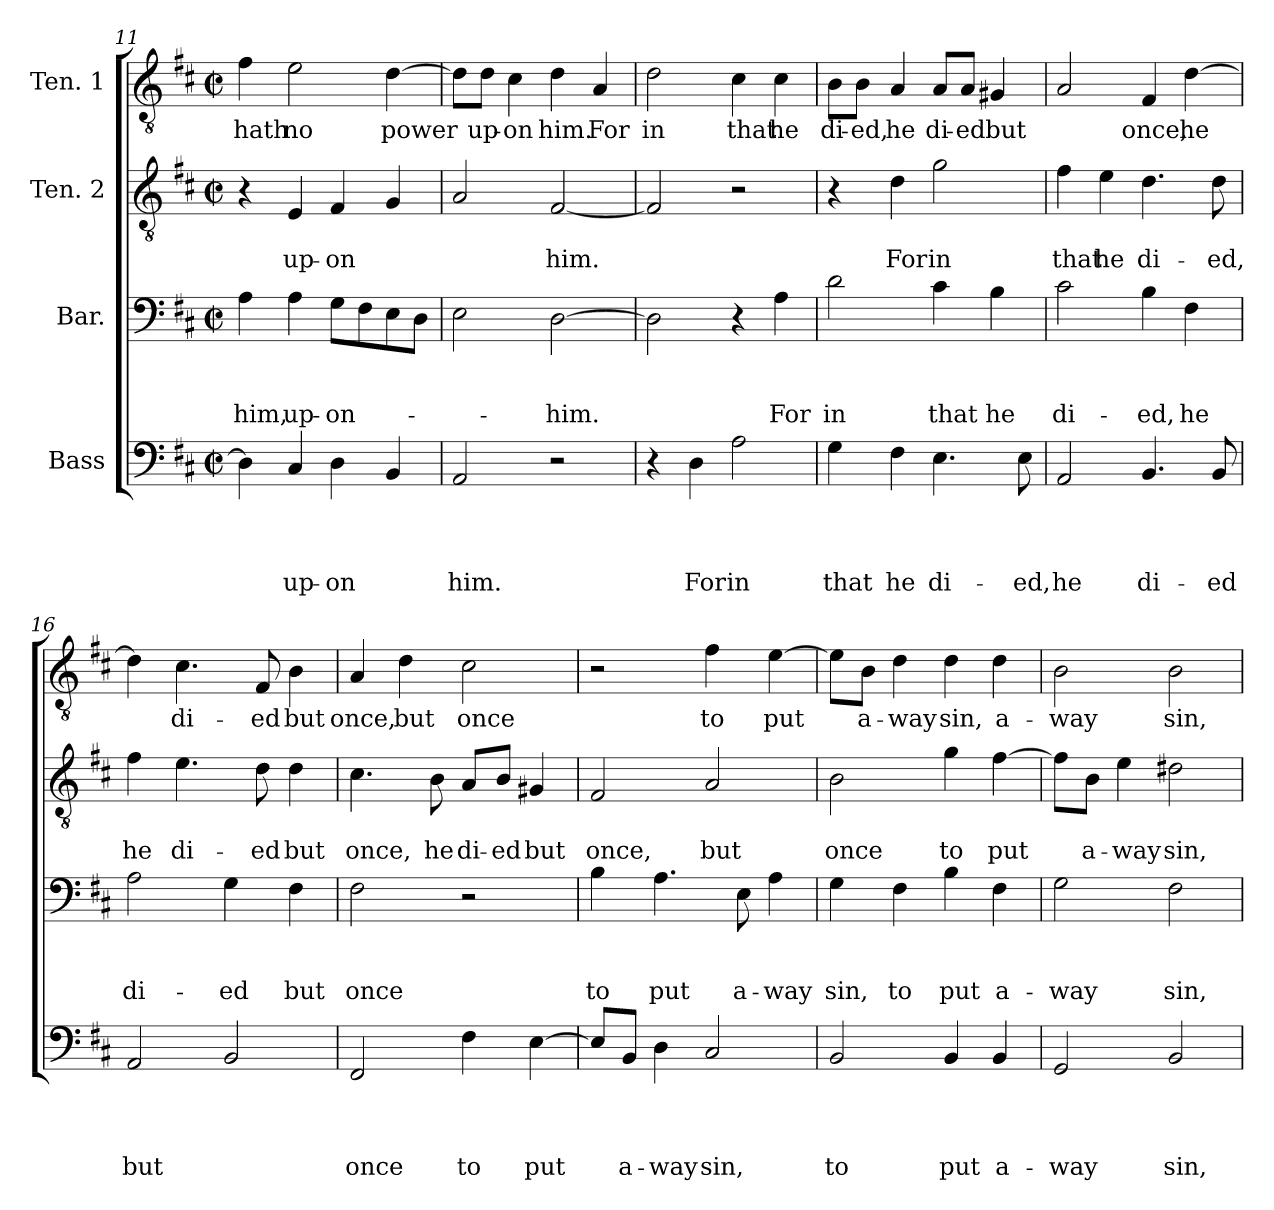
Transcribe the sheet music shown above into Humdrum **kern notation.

**kern	**text	**text	**text	**text	**kern	**text	**text	**text	**kern	**text	**text	**kern	**text
*part4	*part4	*part4	*part4	*part4	*part3	*part3	*part3	*part3	*part2	*part2	*part2	*part1	*part1
*staff4	*staff4	*staff4	*staff4	*staff4	*staff3	*staff3	*staff3	*staff3	*staff2	*staff2	*staff2	*staff1	*staff1
*I"Bass	*	*	*	*	*I"Bar.	*	*	*	*I"Ten. 2	*	*	*I"Ten. 1	*
*clefF4	*	*	*	*	*clefF4	*	*	*	*clefGv2	*	*	*clefGv2	*
*k[f#c#]	*	*	*	*	*k[f#c#]	*	*	*	*k[f#c#]	*	*	*k[f#c#]	*
*D:	*	*	*	*	*D:	*	*	*	*D:	*	*	*D:	*
*M2/2	*	*	*	*	*M2/2	*	*	*	*M2/2	*	*	*M2/2	*
*met(c|)	*	*	*	*	*met(c|)	*	*	*	*met(c|)	*	*	*met(c|)	*
=11	=11	=11	=11	=11	=11	=11	=11	=11	=11	=11	=11	=11	=11
!	!	!	!	!	!	!	!	!LO:LY:b	!	!	!	!	!LO:LY:b
4D\]	.	.	.	.	4A\	.	.	him,	4r	.	.	4f#\	hath
!	!	!	!	!LO:LY:b	!	!	!	!LO:LY:b	!	!	!LO:LY:b	!	!LO:LY:b
4C#/	.	.	.	up-	4A\	.	.	up-	4E/	.	up-	2e\	no
!	!	!	!	!LO:LY:b	!	!	!	!LO:LY:b	!	!	!LO:LY:b	!	!
4D\	.	.	.	-on	8G\L	.	.	-on-	4F#/	.	-on	.	.
.	.	.	.	.	8F#\	.	.	.	.	.	.	.	.
!	!	!	!	!	!	!	!	!	!	!	!	!	!LO:LY:b
4BB/	.	.	.	.	8E\	.	.	.	4G/	.	.	[>4d\	power
.	.	.	.	.	8D\J	.	.	.	.	.	.	.	.
=12	=12	=12	=12	=12	=12	=12	=12	=12	=12	=12	=12	=12	=12
!	!	!	!	!LO:LY:b	!	!	!	!	!	!	!	!	!
2AA/	.	.	.	him.	2E\	.	.	.	2A/	.	.	8d\L]	.
!	!	!	!	!	!	!	!	!	!	!	!	!	!LO:LY:b
.	.	.	.	.	.	.	.	.	.	.	.	8d\J	up-
!	!	!	!	!	!	!	!	!	!	!	!	!	!LO:LY:b:rj
.	.	.	.	.	.	.	.	.	.	.	.	4c#\	-on
!	!	!	!	!	!	!	!	!LO:LY:b	!	!	!LO:LY:b	!	!LO:LY:b
2r	.	.	.	.	[<2D\	.	.	-him.	[<2F#/	.	him.	4d\	him.
!	!	!	!	!	!	!	!	!	!	!	!	!	!LO:LY:b
.	.	.	.	.	.	.	.	.	.	.	.	4A/	For
!!LO:LB:g=z
=13	=13	=13	=13	=13	=13	=13	=13	=13	=13	=13	=13	=13	=13
!	!	!	!	!	!	!	!	!	!	!	!	!	!LO:LY:b
4r	.	.	.	.	2D\]	.	.	.	2F#/]	.	.	2d\	in
!	!	!	!	!LO:LY:b	!	!	!	!	!	!	!	!	!
4D\	.	.	.	For	.	.	.	.	.	.	.	.	.
!	!	!	!	!LO:LY:b	!	!	!	!	!	!	!	!	!LO:LY:b
2A\	.	.	.	in	4r	.	.	.	2r	.	.	4c#\	that
!	!	!	!	!	!	!	!	!LO:LY:b	!	!	!	!	!LO:LY:b
.	.	.	.	.	4A\	.	.	For	.	.	.	4c#\	he
=14	=14	=14	=14	=14	=14	=14	=14	=14	=14	=14	=14	=14	=14
!	!	!	!	!LO:LY:b	!	!	!	!LO:LY:b	!	!	!	!	!LO:LY:b
4G\	.	.	.	that	2d\	.	.	in	4r	.	.	8B\L	di-
!	!	!	!	!	!	!	!	!	!	!	!	!	!LO:LY:b
.	.	.	.	.	.	.	.	.	.	.	.	8B\J	-ed,
!	!	!	!	!LO:LY:b	!	!	!	!	!	!	!LO:LY:b	!	!LO:LY:b
4F#\	.	.	.	he	.	.	.	.	4d\	.	For	4A/	he
!	!	!	!	!LO:LY:b	!	!	!	!LO:LY:b	!	!	!LO:LY:b	!	!LO:LY:b
4.E\	.	.	.	di-	4c#\	.	.	that	2g\	.	in	8A/L	di-
!	!	!	!	!	!	!	!	!	!	!	!	!	!LO:LY:b:rj
.	.	.	.	.	.	.	.	.	.	.	.	8A/J	-ed
!	!	!	!	!	!	!	!	!LO:LY:b	!	!	!	!	!LO:LY:b
.	.	.	.	.	4B\	.	.	he	.	.	.	4G#X/	but
!	!	!	!	!LO:LY:b	!	!	!	!	!	!	!	!	!
8E\	.	.	.	-ed,	.	.	.	.	.	.	.	.	.
=15	=15	=15	=15	=15	=15	=15	=15	=15	=15	=15	=15	=15	=15
!	!	!	!	!LO:LY:b	!	!	!	!LO:LY:b	!	!	!LO:LY:b	!	!
2AA/	.	.	.	he	2c#\	.	.	di-	4f#\	.	that	2A/	.
!	!	!	!	!	!	!	!	!	!	!	!LO:LY:b	!	!
.	.	.	.	.	.	.	.	.	4e\	.	he	.	.
!	!	!	!	!LO:LY:b	!	!	!	!LO:LY:b	!	!	!LO:LY:b	!	!LO:LY:b
4.BB/	.	.	.	di-	4B\	.	.	-ed,	4.d\	.	di-	4F#/	once,
!	!	!	!	!	!	!	!	!LO:LY:b	!	!	!	!	!LO:LY:b
.	.	.	.	.	4F#\	.	.	he	.	.	.	[>4d\	he
!	!	!	!	!LO:LY:b	!	!	!	!	!	!	!LO:LY:b	!	!
8BB/	.	.	.	-ed	.	.	.	.	8d\	.	-ed,	.	.
=16	=16	=16	=16	=16	=16	=16	=16	=16	=16	=16	=16	=16	=16
!	!	!	!	!LO:LY:b	!	!	!	!LO:LY:b	!	!	!LO:LY:b	!	!
2AA/	.	.	.	but	2A\	.	.	di-	4f#\	.	he	4d\]	.
!	!	!	!	!	!	!	!	!	!	!	!LO:LY:b	!	!LO:LY:b
.	.	.	.	.	.	.	.	.	4.e\	.	di-	4.c#\	di-
!	!	!	!	!	!	!	!	!LO:LY:b	!	!	!	!	!
2BB/	.	.	.	.	4G\	.	.	-ed	.	.	.	.	.
!	!	!	!	!	!	!	!	!	!	!	!LO:LY:b	!	!LO:LY:b
.	.	.	.	.	.	.	.	.	8d\	.	-ed	8F#/	-ed
!	!	!	!	!	!	!	!	!LO:LY:b	!	!	!LO:LY:b	!	!LO:LY:b
.	.	.	.	.	4F#\	.	.	but	4d\	.	but	4B\	but
=17	=17	=17	=17	=17	=17	=17	=17	=17	=17	=17	=17	=17	=17
!	!	!	!	!LO:LY:b	!	!	!	!LO:LY:b	!	!	!LO:LY:b	!	!LO:LY:b
2FF#/	.	.	.	once	2F#\	.	.	once	4.c#\	.	once,	4A/	once,
!	!	!	!	!	!	!	!	!	!	!	!	!	!LO:LY:b
.	.	.	.	.	.	.	.	.	.	.	.	4d\	but
!	!	!	!	!	!	!	!	!	!	!	!LO:LY:b	!	!
.	.	.	.	.	.	.	.	.	8B\	.	he	.	.
!	!	!	!	!LO:LY:b	!	!	!	!	!	!	!LO:LY:b	!	!LO:LY:b
4F#\	.	.	.	to	2r	.	.	.	8A/L	.	di-	2c#\	once
!	!	!	!	!	!	!	!	!	!	!	!LO:LY:b:rj	!	!
.	.	.	.	.	.	.	.	.	8B/J	.	-ed	.	.
!	!	!	!	!LO:LY:b	!	!	!	!	!	!	!LO:LY:b	!	!
[>4E\	.	.	.	put	.	.	.	.	4G#X/	.	but	.	.
=18	=18	=18	=18	=18	=18	=18	=18	=18	=18	=18	=18	=18	=18
!	!	!	!	!	!	!	!	!LO:LY:b	!	!	!LO:LY:b	!	!
8E/L]	.	.	.	.	4B\	.	.	to	2F#/	.	once,	2r	.
!	!	!	!	!LO:LY:b	!	!	!	!	!	!	!	!	!
8BB/J	.	.	.	a-	.	.	.	.	.	.	.	.	.
!	!	!	!	!LO:LY:b	!	!	!	!LO:LY:b	!	!	!	!	!
4D\	.	.	.	-way	4.A\	.	.	put	.	.	.	.	.
!	!	!	!	!LO:LY:b	!	!	!	!	!	!	!LO:LY:b	!	!LO:LY:b
2C#/	.	.	.	sin,	.	.	.	.	2A/	.	but	4f#\	to
!	!	!	!	!	!	!	!	!LO:LY:b	!	!	!	!	!
.	.	.	.	.	8E\	.	.	a-	.	.	.	.	.
!	!	!	!	!	!	!	!	!LO:LY:b	!	!	!	!	!LO:LY:b
.	.	.	.	.	4A\	.	.	-way	.	.	.	[>4e\	put
!!LO:PB:g=z
=19	=19	=19	=19	=19	=19	=19	=19	=19	=19	=19	=19	=19	=19
!	!	!	!	!LO:LY:b	!	!	!	!LO:LY:b	!	!	!LO:LY:b	!	!
2BB/	.	.	.	to	4G\	.	.	sin,	2B\	.	once	8e\L]	.
!	!	!	!	!	!	!	!	!	!	!	!	!	!LO:LY:b
.	.	.	.	.	.	.	.	.	.	.	.	8B\J	a-
!	!	!	!	!	!	!	!	!LO:LY:b	!	!	!	!	!LO:LY:b
.	.	.	.	.	4F#\	.	.	to	.	.	.	4d\	-way
!	!	!	!	!LO:LY:b	!	!	!	!LO:LY:b	!	!	!LO:LY:b	!	!LO:LY:b
4BB/	.	.	.	put	4B\	.	.	put	4g\	.	to	4d\	sin,
!	!	!	!	!LO:LY:b	!	!	!	!LO:LY:b	!	!	!LO:LY:b	!	!LO:LY:b
4BB/	.	.	.	a-	4F#\	.	.	a-	[>4f#\	.	put	4d\	a-
=20	=20	=20	=20	=20	=20	=20	=20	=20	=20	=20	=20	=20	=20
!	!	!	!	!LO:LY:b	!	!	!	!LO:LY:b	!	!	!	!	!LO:LY:b
2GG/	.	.	.	-way	2G\	.	.	-way	8f#\L]	.	.	2B\	-way
!	!	!	!	!	!	!	!	!	!	!	!LO:LY:b	!	!
.	.	.	.	.	.	.	.	.	8B\J	.	a-	.	.
!	!	!	!	!	!	!	!	!	!	!	!LO:LY:b	!	!
.	.	.	.	.	.	.	.	.	4e\	.	-way	.	.
!	!	!	!	!LO:LY:b	!	!	!	!LO:LY:b	!	!	!LO:LY:b	!	!LO:LY:b
2BB/	.	.	.	sin,	2F#\	.	.	sin,	2d#X\	.	sin,	2B\	sin,
=	=	=	=	=	=	=	=	=	=	=	=	=	=
*-	*-	*-	*-	*-	*-	*-	*-	*-	*-	*-	*-	*-	*-
